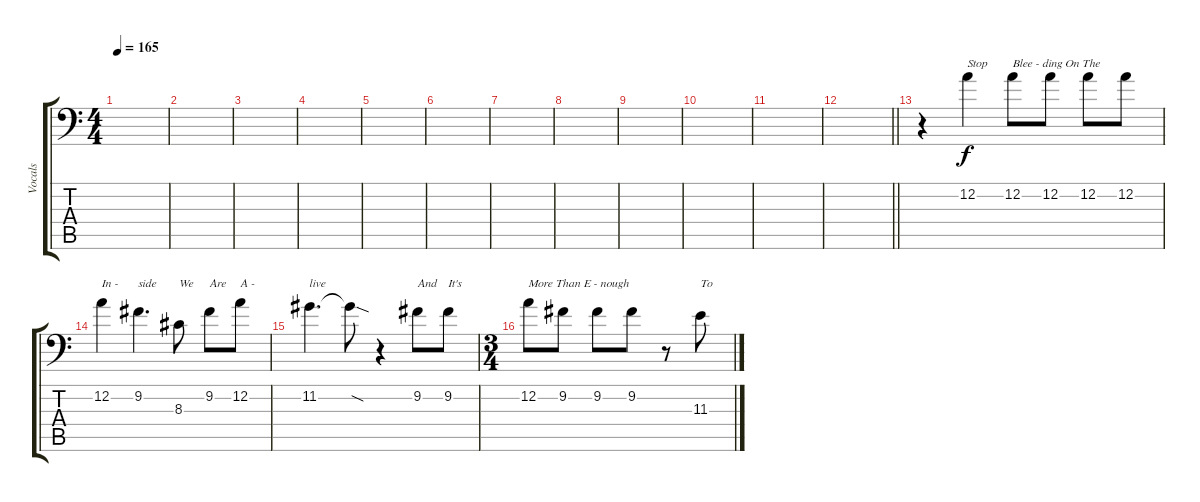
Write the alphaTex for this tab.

\track ("Vocals" "Vocals") {instrument bassoon}
\staff {score tabs}
\tuning (D4 A3 F3 C3 G2 A1) {hide}
\ts (4 4)
\tempo 165
\clef f4
\ks c
|
|
|
|
|
|
|
|
|
|
|
\barLineRight lightlight
|
\section ("" "")
r.4 12.2.4{txt "Stop"} 12.2.8{txt "Blee - ding On The"} 12.2.8 12.2.8 12.2.8 |
12.2.4{txt "In -"} 9.2.4{d txt "side"} 8.3.8{txt "We"} 9.2.8{txt "Are"} 12.2.8{txt "A - "} |
11.2.4{d txt "live"} 11.2{sod t}.8 r.4 9.2.8{txt "And "} 9.2.8{txt "It's"} |
\ts (3 4)
12.2.8{txt "More Than E - nough"} 9.2.8 9.2.8 9.2.8 r.8 11.3.8{txt "To"}
